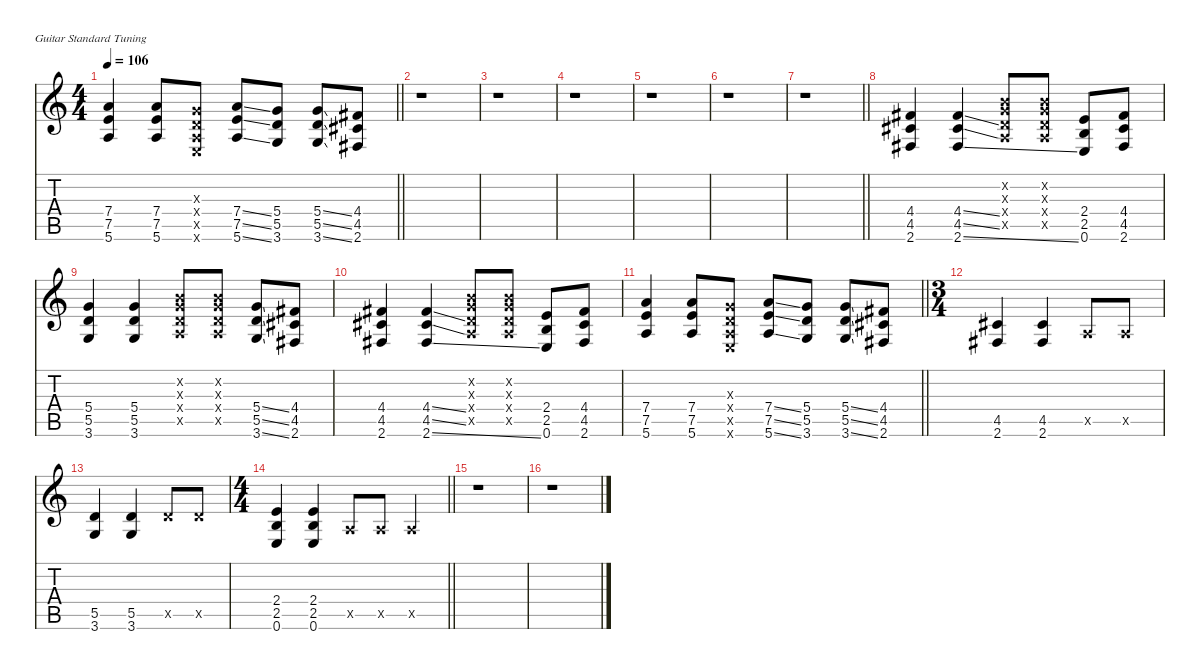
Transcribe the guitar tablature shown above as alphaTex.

\defaultSystemsLayout 4
\hideDynamics
\bracketExtendMode nobrackets
\singleTrackTrackNamePolicy hidden
\multiTrackTrackNamePolicy hidden
\otherSystemsTrackNameOrientation horizontal
\track ("Kirk Hammett" "dist.guit.") {defaultSystemsLayout 8 instrument distortionguitar}
\staff {score tabs}
\tuning (E4 B3 G3 D3 A2 E2)
\ts (4 4)
\tempo 106
\clef g2
\barLineRight lightlight
\ks c
(7.4 7.5 5.6).4{dy f beam Up} (7.4 7.5 5.6).8{beam Up} (0.3{x} 0.4{x} 0.5{x} 0.6{x}).8{beam Up} (7.4{ss} 7.5{ss} 5.6{ss}).8{beam Up} (5.4 5.5 3.6).8{beam Up} (5.4{ss} 5.5{ss} 3.6{ss}).8{beam Up} (4.4{acc #} 4.5{acc #} 2.6{acc #}).8{beam Up} |
r.1{beam Down} |
r.1{beam Down} |
r.1{beam Down} |
r.1{beam Down} |
r.1{beam Down} |
\barLineRight lightlight
r.1{beam Down} |
(4.4{acc #} 4.5{acc #} 2.6{acc #}).4{beam Up} (4.4{ss acc #} 4.5{ss acc #} 2.6{ss acc #}).4{beam Up} (0.2{x} 0.3{x} 0.4{x} 0.5{x}).8{beam Up} (0.2{x} 0.3{x} 0.4{x} 0.5{x}).8{beam Up} (2.4 2.5 0.6).8{beam Up} (4.4{acc #} 4.5{acc #} 2.6{acc #}).8{beam Up} |
(5.4 5.5 3.6).4{beam Up} (5.4 5.5 3.6).4{beam Up} (0.2{x} 0.3{x} 0.4{x} 0.5{x}).8{beam Up} (0.2{x} 0.3{x} 0.4{x} 0.5{x}).8{beam Up} (5.4{ss} 5.5{ss} 3.6{ss}).8{beam Up} (4.4{acc #} 4.5{acc #} 2.6{acc #}).8{beam Up} |
(4.4{acc #} 4.5{acc #} 2.6{acc #}).4{beam Up} (4.4{ss acc #} 4.5{ss acc #} 2.6{ss acc #}).4{beam Up} (0.2{x} 0.3{x} 0.4{x} 0.5{x}).8{beam Up} (0.2{x} 0.3{x} 0.4{x} 0.5{x}).8{beam Up} (2.4 2.5 0.6).8{beam Up} (4.4{acc #} 4.5{acc #} 2.6{acc #}).8{beam Up} |
\barLineRight lightlight
(7.4 7.5 5.6).4{beam Up} (7.4 7.5 5.6).8{beam Up} (0.3{x} 0.4{x} 0.5{x} 0.6{x}).8{beam Up} (7.4{ss} 7.5{ss} 5.6{ss}).8{beam Up} (5.4 5.5 3.6).8{beam Up} (5.4{ss} 5.5{ss} 3.6{ss}).8{beam Up} (4.4{acc #} 4.5{acc #} 2.6{acc #}).8{beam Up} |
\ts (3 4)
\beaming (8 2 2 2)
(4.5{acc #} 2.6{acc #}).4{beam Up} (4.5{acc #} 2.6{acc #}).4{beam Up} 0.5{x}.8{beam Up} 0.5{x}.8{beam Up} |
(5.5 3.6).4{beam Up} (5.5 3.6).4{beam Up} 5.5{x}.8{beam Up} 5.5{x}.8{beam Up} |
\ts (4 4)
\beaming (8 2 2 2 2)
\barLineRight lightlight
(2.4 2.5 0.6).4{beam Up} (2.4 2.5 0.6).4{beam Up} 0.5{x}.8{beam Up} 0.5{x}.8{beam Up} 0.5{x}.4{beam Up} |
r.1{beam Down} |
r.1{beam Down}
